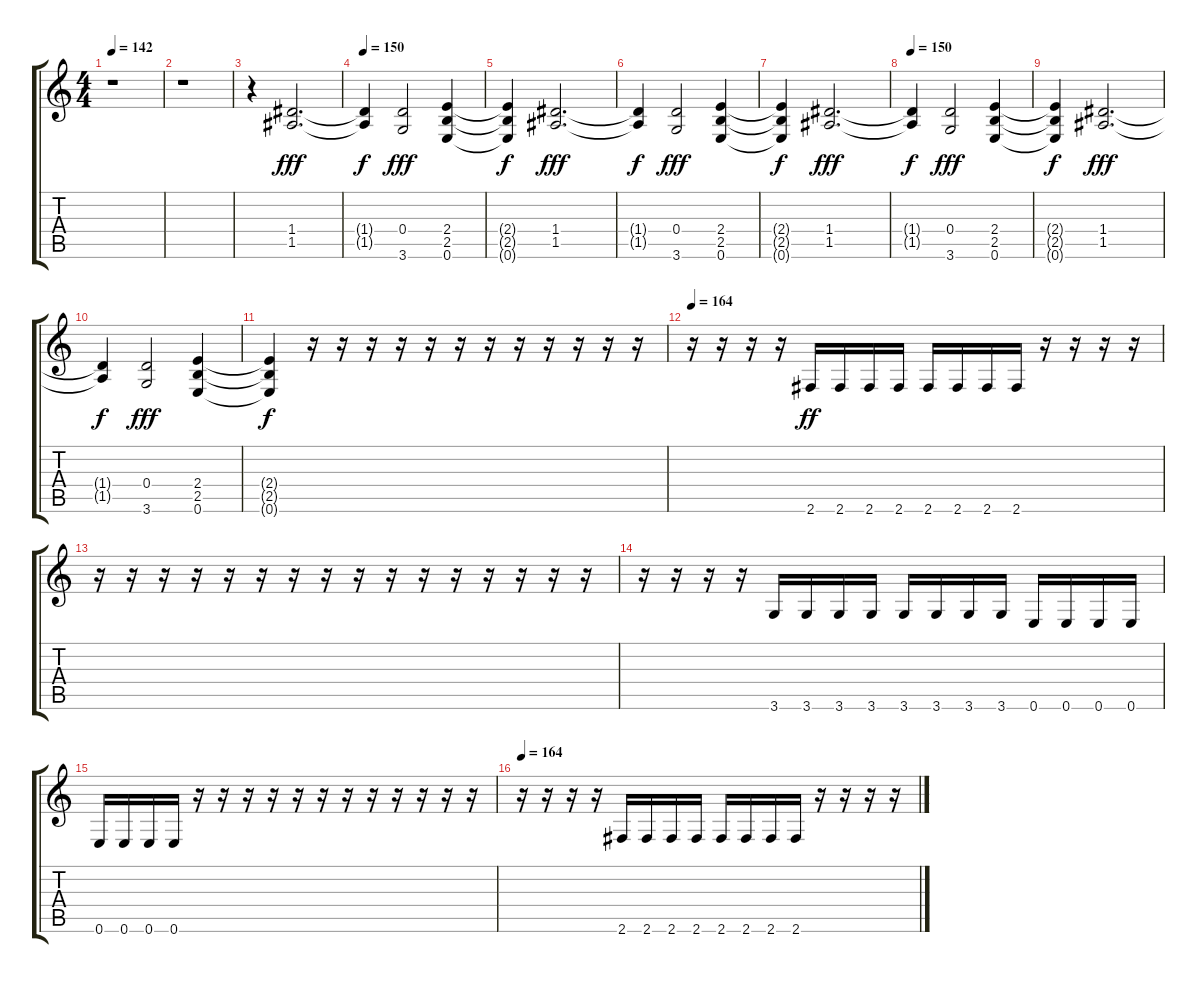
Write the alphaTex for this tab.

\track "" {instrument distortionguitar}
\staff {score tabs}
\tuning (E4 B3 G3 D3 A2 E2) {hide}
\ts (4 4)
\tempo 142
\clef g2
\ks c
r.1{dy fff} |
r.1 |
r.4 (1.4 1.5).2{d} |
\tempo 150
(1.4{t} 1.5{t}).4{dy f} (0.4 3.6).2{dy fff} (2.4 2.5 0.6).4 |
(2.4{t} 2.5{t} 0.6{t}).4{dy f} (1.4 1.5).2{d dy fff} |
(1.4{t} 1.5{t}).4{dy f} (0.4 3.6).2{dy fff} (2.4 2.5 0.6).4 |
(2.4{t} 2.5{t} 0.6{t}).4{dy f} (1.4 1.5).2{d dy fff} |
\tempo 150
(1.4{t} 1.5{t}).4{dy f} (0.4 3.6).2{dy fff} (2.4 2.5 0.6).4 |
(2.4{t} 2.5{t} 0.6{t}).4{dy f} (1.4 1.5).2{d dy fff} |
(1.4{t} 1.5{t}).4{dy f} (0.4 3.6).2{dy fff} (2.4 2.5 0.6).4 |
(2.4{t} 2.5{t} 0.6{t}).4{dy f} r.16 r.16 r.16 r.16 r.16 r.16 r.16 r.16 r.16 r.16 r.16 r.16 |
\tempo 164
r.16 r.16 r.16 r.16 2.6.16{dy ff} 2.6.16 2.6.16 2.6.16 2.6.16 2.6.16 2.6.16 2.6.16 r.16 r.16 r.16 r.16 |
r.16 r.16 r.16 r.16 r.16 r.16 r.16 r.16 r.16 r.16 r.16 r.16 r.16 r.16 r.16 r.16 |
r.16 r.16 r.16 r.16 3.6.16 3.6.16 3.6.16 3.6.16 3.6.16 3.6.16 3.6.16 3.6.16 0.6.16 0.6.16 0.6.16 0.6.16 |
0.6.16 0.6.16 0.6.16 0.6.16 r.16 r.16 r.16 r.16 r.16 r.16 r.16 r.16 r.16 r.16 r.16 r.16 |
\tempo 164
r.16 r.16 r.16 r.16 2.6.16 2.6.16 2.6.16 2.6.16 2.6.16 2.6.16 2.6.16 2.6.16 r.16 r.16 r.16 r.16
